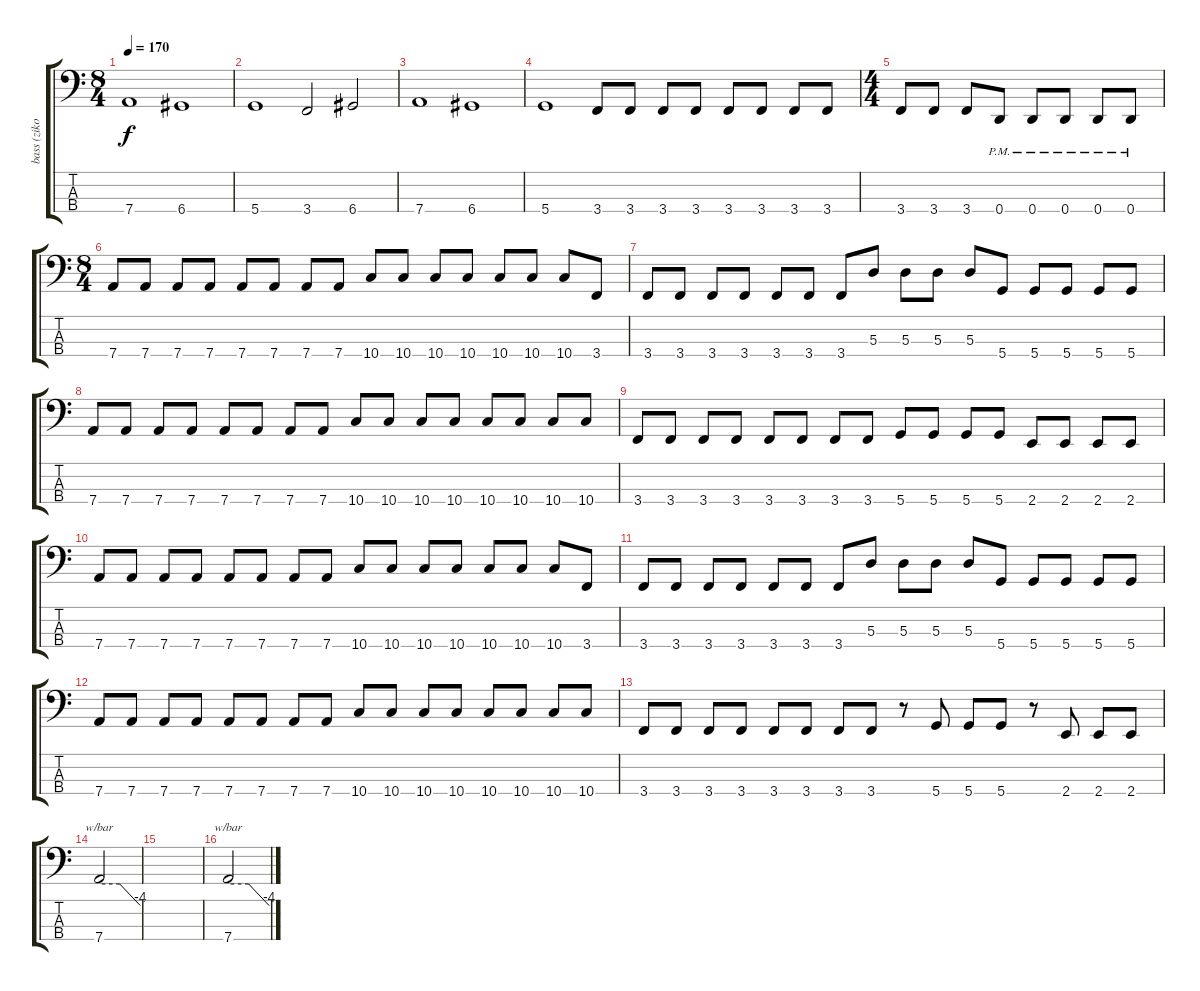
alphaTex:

\track ("bass (ziko)" "bass (ziko") {instrument electricbasspick}
\staff {score tabs}
\tuning (G2 D2 A1 D1) {hide}
\ts (8 4)
\tempo 170
\clef f4
\ks c
7.4.1{dy f} 6.4.1 |
5.4.1 3.4.2 6.4.2 |
7.4.1 6.4.1 |
5.4.1 3.4.8 3.4.8 3.4.8 3.4.8 3.4.8 3.4.8 3.4.8 3.4.8 |
\ts (4 4)
3.4.8 3.4.8 3.4.8 0.4{pm}.8 0.4{pm}.8 0.4{pm}.8 0.4{pm}.8 0.4{pm}.8 |
\ts (8 4)
7.4.8 7.4.8 7.4.8 7.4.8 7.4.8 7.4.8 7.4.8 7.4.8 10.4.8 10.4.8 10.4.8 10.4.8 10.4.8 10.4.8 10.4.8 3.4.8 |
3.4.8 3.4.8 3.4.8 3.4.8 3.4.8 3.4.8 3.4.8 5.3.8 5.3.8 5.3.8 5.3.8 5.4.8 5.4.8 5.4.8 5.4.8 5.4.8 |
7.4.8 7.4.8 7.4.8 7.4.8 7.4.8 7.4.8 7.4.8 7.4.8 10.4.8 10.4.8 10.4.8 10.4.8 10.4.8 10.4.8 10.4.8 10.4.8 |
3.4.8 3.4.8 3.4.8 3.4.8 3.4.8 3.4.8 3.4.8 3.4.8 5.4.8 5.4.8 5.4.8 5.4.8 2.4.8 2.4.8 2.4.8 2.4.8 |
7.4.8 7.4.8 7.4.8 7.4.8 7.4.8 7.4.8 7.4.8 7.4.8 10.4.8 10.4.8 10.4.8 10.4.8 10.4.8 10.4.8 10.4.8 3.4.8 |
3.4.8 3.4.8 3.4.8 3.4.8 3.4.8 3.4.8 3.4.8 5.3.8 5.3.8 5.3.8 5.3.8 5.4.8 5.4.8 5.4.8 5.4.8 5.4.8 |
7.4.8 7.4.8 7.4.8 7.4.8 7.4.8 7.4.8 7.4.8 7.4.8 10.4.8 10.4.8 10.4.8 10.4.8 10.4.8 10.4.8 10.4.8 10.4.8 |
3.4.8 3.4.8 3.4.8 3.4.8 3.4.8 3.4.8 3.4.8 3.4.8 r.8 5.4.8 5.4.8 5.4.8 r.8 2.4.8 2.4.8 2.4.8 |
7.4.2{tbe (custom default 0 0 30 0 60 -16)} |
|
7.4.2{tbe (custom default 0 0 30 0 60 -16)}
